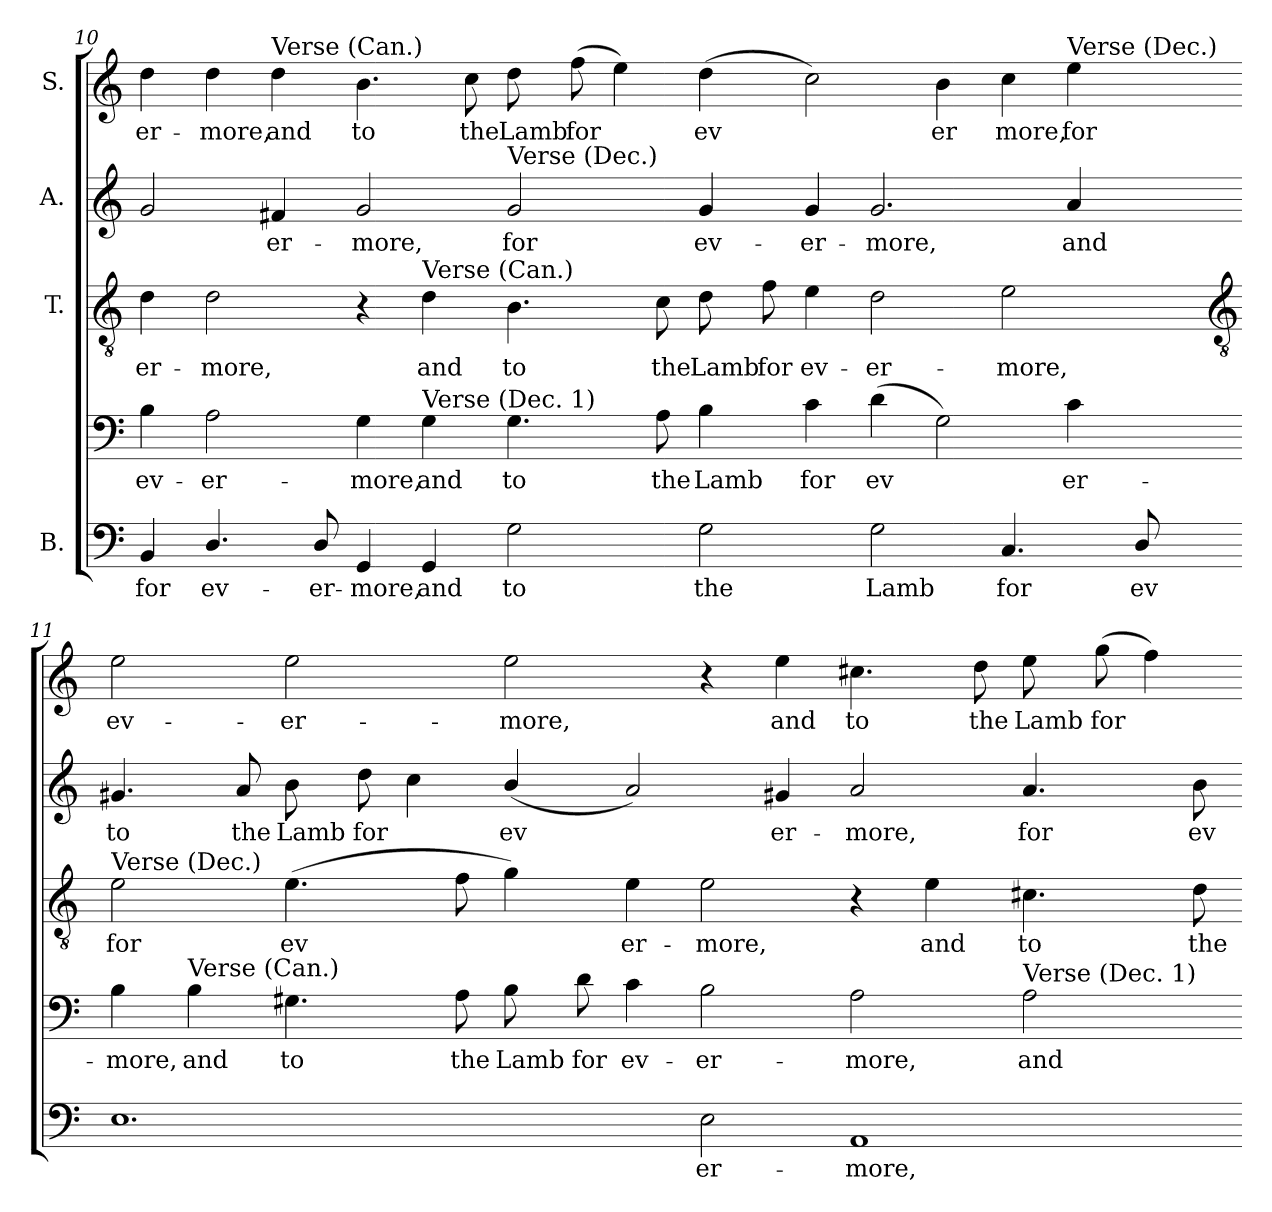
**kern	**text	**kern	**text	**kern	**text	**kern	**text	**kern	**text
*part4	*part4	*part4	*part4	*part3	*part3	*part2	*part2	*part1	*part1
*staff5	*staff5	*staff4	*staff4	*staff3	*staff3	*staff2	*staff2	*staff1	*staff1
*I"B.	*	*	*	*I"T.	*	*I"A.	*	*I"S.	*
!!LO:LB:g=z
*clefF4	*	*clefF4	*	*clefGv2	*	*clefG2	*	*clefG2	*
*k[]	*	*k[]	*	*k[]	*	*k[]	*	*k[]	*
*C:	*	*C:	*	*C:	*	*C:	*	*C:	*
=10	=10	=10	=10	=10	=10	=10	=10	=10	=10
!	!LO:LY:b	!	!LO:LY:b	!	!LO:LY:b	!	!	!	!LO:LY:b
4BB/	-for	4B	ev-	4d	er-	2g	.	4dd	-er-
!	!LO:LY:b	!	!LO:LY:b	!	!LO:LY:b	!	!	!	!LO:LY:b
4.D/	ev-	2A	-er-	2d	-more,	.	.	4dd	-more,
!	!	!	!	!	!	!	!	!LO:TX:a:t=Verse (Can.)	!
!	!	!	!	!	!	!	!LO:LY:b	!	!LO:LY:b
.	.	.	.	.	.	4f#X	er-	4dd	and
!	!LO:LY:b	!	!	!	!	!	!	!	!
8D/	-er-	.	.	.	.	.	.	.	.
!	!LO:LY:b	!	!LO:LY:b	!	!	!	!LO:LY:b	!	!LO:LY:b
4GG	-more,	4G	-more,	4r	.	2g	-more,	4.b	to
!	!	!	!	!LO:TX:a:t=Verse (Can.)	!	!	!	!	!
!	!	!LO:TX:a:t=Verse (Dec. 1)	!	!	!	!	!	!	!
!	!LO:LY:b	!	!LO:LY:b	!	!LO:LY:b	!	!	!	!
4GG	and	4G	and	4d	and	.	.	.	.
!	!	!	!	!	!	!	!	!	!LO:LY:b
.	.	.	.	.	.	.	.	8cc	the
!	!	!	!	!	!	!LO:TX:a:t=Verse (Dec.)	!	!	!
!	!LO:LY:b	!	!LO:LY:b	!	!LO:LY:b	!	!LO:LY:b	!	!LO:LY:b
2G	to	4.G	to	4.B	to	2g	for	8dd	Lamb
!	!	!	!	!	!	!	!	!	!LO:LY:b
.	.	.	.	.	.	.	.	(>8ff	for
.	.	.	.	.	.	.	.	4ee)	.
!	!	!	!LO:LY:b	!	!LO:LY:b	!	!	!	!
.	.	8A	the	8c	the	.	.	.	.
!	!LO:LY:b	!	!LO:LY:b	!	!LO:LY:b	!	!LO:LY:b	!	!LO:LY:b
2G	the	4B	Lamb	8d	Lamb	4g	ev-	(>4dd	ev
!	!	!	!	!	!LO:LY:b	!	!	!	!
.	.	.	.	8f	for	.	.	.	.
!	!	!	!LO:LY:b	!	!LO:LY:b	!	!LO:LY:b	!	!
.	.	4c	for	4e	ev-	4g	-er-	2cc)	.
!	!LO:LY:b	!	!LO:LY:b	!	!LO:LY:b	!	!LO:LY:b	!	!
2G	Lamb	(>4d	ev	2d	-er-	2.g	-more,	.	.
!	!	!	!	!	!	!	!	!	!LO:LY:b
.	.	2G)	.	.	.	.	.	4b	er
!	!LO:LY:b	!	!	!	!LO:LY:b	!	!	!	!LO:LY:b
4.C	for	.	.	2e	-more,	.	.	4cc	more,
!	!	!	!	!	!	!	!	!LO:TX:a:t=Verse (Dec.)	!
!	!	!	!LO:LY:b	!	!	!	!LO:LY:b	!	!LO:LY:b
.	.	4c	er-	.	.	4a	and	4ee	for
!	!LO:LY:b	!	!	!	!	!	!	!	!
8D/	ev	.	.	.	.	.	.	.	.
!!LO:LB:g=z
=11-	=11-	=11-	=11-	=11-	=11-	=11-	=11-	=11-	=11-
*	*	*	*	*clefGv2	*	*	*	*	*
!	!	!	!	!LO:TX:a:t=Verse (Dec.)	!	!	!	!	!
!	!	!	!LO:LY:b	!	!LO:LY:b	!	!LO:LY:b	!	!LO:LY:b
1.E	.	4B	more,	2e	for	4.g#X	to	2ee	ev-
!	!	!LO:TX:a:t=Verse (Can.)	!	!	!	!	!	!	!
!	!	!	!LO:LY:b	!	!	!	!	!	!
.	.	4B	and	.	.	.	.	.	.
!	!	!	!	!	!	!	!LO:LY:b	!	!
.	.	.	.	.	.	8a	the	.	.
!	!	!	!LO:LY:b	!	!LO:LY:b	!	!LO:LY:b	!	!LO:LY:b
.	.	4.G#X	to	(>4.e	ev	8b	Lamb	2ee	-er-
!	!	!	!	!	!	!	!LO:LY:b	!	!
.	.	.	.	.	.	8dd	for	.	.
.	.	.	.	.	.	4cc	.	.	.
!	!	!	!LO:LY:b	!	!	!	!	!	!
.	.	8A	the	8f	.	.	.	.	.
!	!	!	!LO:LY:b	!	!	!	!LO:LY:b	!	!LO:LY:b
.	.	8B	Lamb	4g)	.	(<4b/	ev	2ee	-more,
!	!	!	!LO:LY:b	!	!	!	!	!	!
.	.	8d	for	.	.	.	.	.	.
!	!	!	!LO:LY:b	!	!LO:LY:b	!	!	!	!
.	.	4c	ev-	4e	er-	2a)	.	.	.
!	!LO:LY:b	!	!LO:LY:b	!	!LO:LY:b	!	!	!	!
2E	er-	2B	-er-	2e	-more,	.	.	4r	.
!	!	!	!	!	!	!	!LO:LY:b	!	!LO:LY:b
.	.	.	.	.	.	4g#X	er-	4ee	and
!	!LO:LY:b	!	!LO:LY:b	!	!	!	!LO:LY:b	!	!LO:LY:b
1AA	-more,	2A	-more,	4r	.	2a	-more,	4.cc#X	to
!	!	!	!	!	!LO:LY:b	!	!	!	!
.	.	.	.	4e	and	.	.	.	.
!	!	!	!	!	!	!	!	!	!LO:LY:b
.	.	.	.	.	.	.	.	8dd	the
!	!	!LO:TX:a:t=Verse (Dec. 1)	!	!	!	!	!	!	!
!	!	!	!LO:LY:b	!	!LO:LY:b	!	!LO:LY:b	!	!LO:LY:b
.	.	2A	and	4.c#X	to	4.a	for	8ee	Lamb
!	!	!	!	!	!	!	!	!	!LO:LY:b
.	.	.	.	.	.	.	.	(>8gg	for
.	.	.	.	.	.	.	.	4ff)	.
!	!	!	!	!	!LO:LY:b	!	!LO:LY:b	!	!
.	.	.	.	8d	the	8b	ev	.	.
=-	=-	=-	=-	=-	=-	=-	=-	=-	=-
*-	*-	*-	*-	*-	*-	*-	*-	*-	*-
